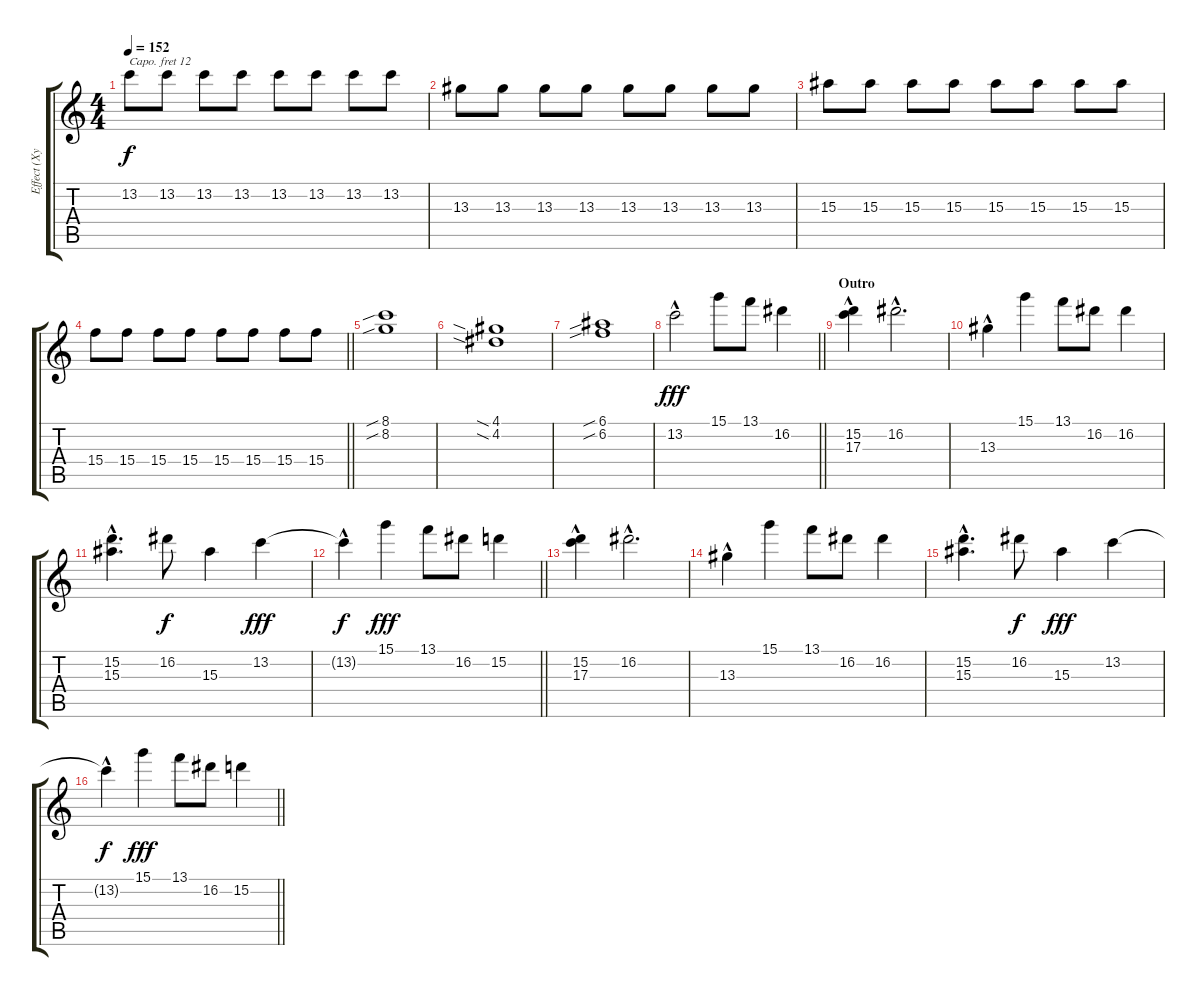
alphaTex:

\track ("Effect (Xylophone)(synth)" "Effect (Xy") {instrument marimba}
\staff {score tabs}
\capo 12
\tuning (E4 B3 G3 D3 A2 E2) {hide}
\ts (4 4)
\tempo 152
\clef g2
\ks c
13.2.8{dy f} 13.2.8 13.2.8 13.2.8 13.2.8 13.2.8 13.2.8 13.2.8 |
13.3.8 13.3.8 13.3.8 13.3.8 13.3.8 13.3.8 13.3.8 13.3.8 |
15.3.8 15.3.8 15.3.8 15.3.8 15.3.8 15.3.8 15.3.8 15.3.8 |
\barLineRight lightlight
15.4.8 15.4.8 15.4.8 15.4.8 15.4.8 15.4.8 15.4.8 15.4.8 |
(8.1{sib} 8.2{sib}).1 |
(4.1{sia} 4.2{sia}).1 |
(6.1{sib} 6.2{sib}).1 |
\barLineRight lightlight
13.2{hac}.2{dy fff} 15.1.8 13.1.8 16.2.4 |
\section ("" "Outro")
(15.2{hac} 17.3{hac}).4 16.2{hac}.2{d} |
13.3{hac}.4 15.1.4 13.1.8 16.2.8 16.2.4 |
(15.2{hac} 15.3{hac}).4{d} 16.2.8{dy f} 15.3.4 13.2.4{dy fff} |
\barLineRight lightlight
13.2{hac t}.4{dy f} 15.1.4{dy fff} 13.1.8 16.2.8 15.2.4 |
(15.2{hac} 17.3{hac}).4 16.2{hac}.2{d} |
13.3{hac}.4 15.1.4 13.1.8 16.2.8 16.2.4 |
(15.2{hac} 15.3{hac}).4{d} 16.2.8{dy f} 15.3.4{dy fff} 13.2.4 |
\barLineRight lightlight
13.2{hac t}.4{dy f} 15.1.4{dy fff} 13.1.8 16.2.8 15.2.4
